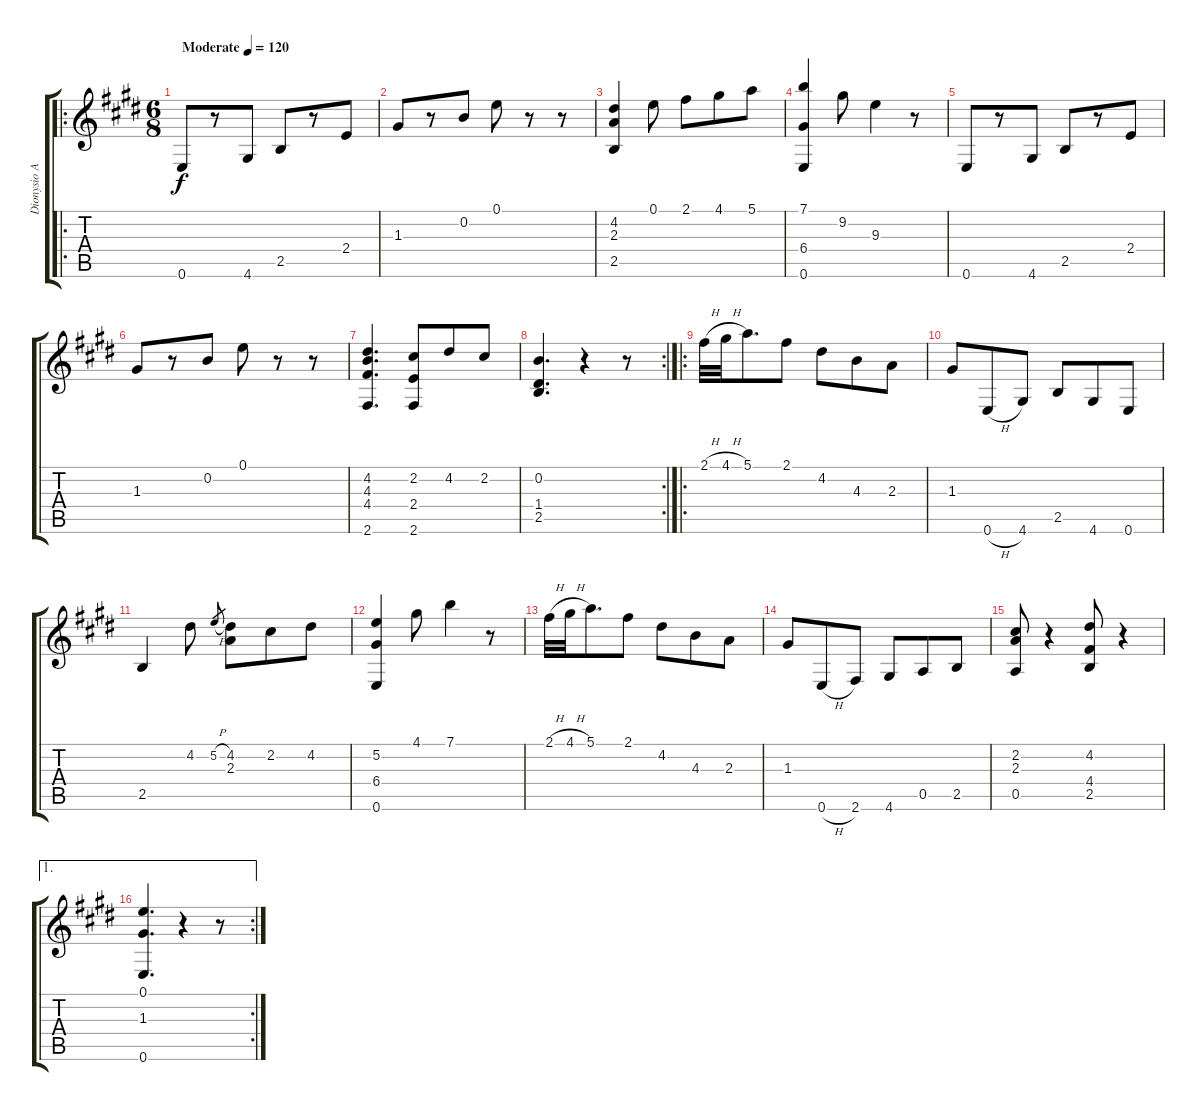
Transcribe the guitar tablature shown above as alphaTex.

\track ("Dionysio Aguado" "Dionysio A") {instrument acousticguitarnylon}
\staff {score tabs}
\tuning (E4 B3 G3 D3 A2 E2) {hide}
\ro
\ts (6 8)
\tempo (120 "Moderate")
\clef g2
\ks e
0.6.8{dy f instrument acousticguitarnylon} r.8 4.6.8 2.5.8 r.8 2.4.8 |
1.3.8 r.8 0.2.8 0.1.8 r.8 r.8 |
(4.2 2.3 2.5).4 0.1.8 2.1.8 4.1.8 5.1.8 |
(7.1 6.4 0.6).4 9.2.8 9.3.4 r.8 |
0.6.8 r.8 4.6.8 2.5.8 r.8 2.4.8 |
1.3.8 r.8 0.2.8 0.1.8 r.8 r.8 |
(4.2 4.3 4.4 2.6).4{d} (2.2 2.4 2.6).8 4.2.8 2.2.8 |
\rc 2
(0.2 1.4 2.5).4{d} r.4 r.8 |
\ro
2.1{h}.32 4.1{h}.32 5.1.8{d} 2.1.8 4.2.8 4.3.8 2.3.8 |
1.3.8 0.6{h}.8 4.6.8 2.5.8 4.6.8 0.6.8 |
2.5.4 4.2.8 5.2{h}.8{gr} (4.2 2.3).8 2.2.8 4.2.8 |
(5.2 6.4 0.6).4 4.1.8 7.1.4 r.8 |
2.1{h}.32 4.1{h}.32 5.1.8{d} 2.1.8 4.2.8 4.3.8 2.3.8 |
1.3.8 0.6{h}.8 2.6.8 4.6.8 0.5.8 2.5.8 |
(2.2 2.3 0.5).8 r.4 (4.2 4.4 2.5).8 r.4 |
\ae 1
\rc 2
(0.1 1.3 0.6).4{d} r.4 r.8
